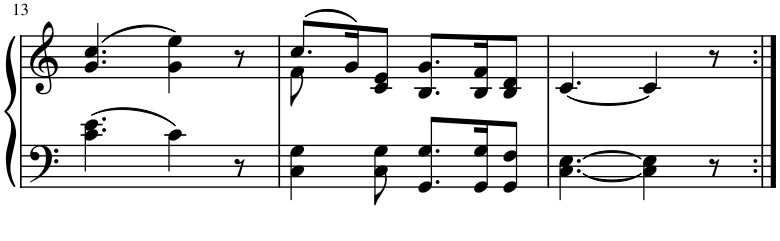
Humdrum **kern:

**kern	**kern
*part1	*part1
*staff2	*staff1
*I"Piano	*
*I'Pno.	*
!!LO:PB:g=z
*clefF4	*clefG2
*k[]	*k[]
*M6/8	*M6/8
=13	=13
4.c\ 4.e\	(4.g/ 4.cc/
4c\	4g\ 4ee\)
8r	8r
=14	=14
*	*^
4C\ 4G\	(8.cc/L	8f\
.	.	2ryy
.	16g/K)	.
8C\ 8G\	8c/ 8e/J	.
8.GG/ 8.G/L	8.B/ 8.g/L	.
16GG/ 16G/K	16B/ 16f/K	.
8GG/ 8F/J	8B/ 8d/J	8ryy
*	*v	*v
=15	=15
[4.C\ [4.E\	[4.c/
4C\] 4E\]	4c/]
8r	8r
=:|!	=:|!
*-	*-
